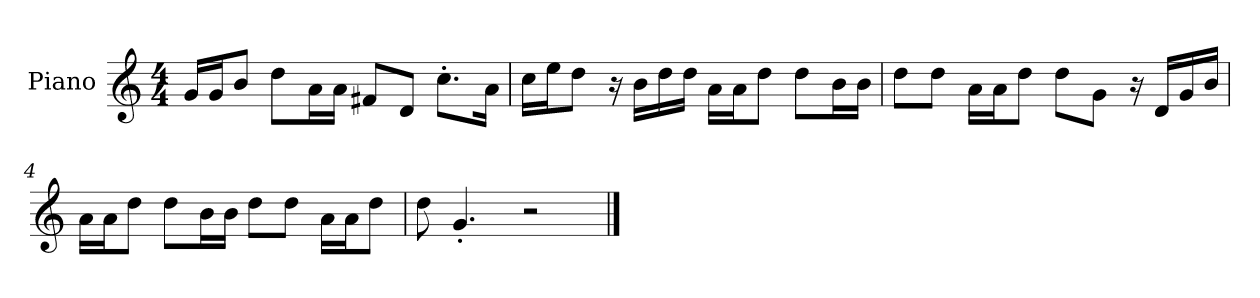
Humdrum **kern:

**kern
*part1
*staff1
*I"Piano
*I'P-no
*clefG2
*k[]
*M4/4
*MM90
=1
16g/LL
16g/J
8b/J
8dd\L
16a\L
16a\JJ
8f#X/L
8d/J
8.cc'\L
16a\Jk
=2
16cc\LL
16ee\J
8dd\J
16r
16b\LL
16dd\
16dd\JJ
16a\LL
16a\J
8dd\J
8dd\L
16b\L
16b\JJ
=3
8dd\L
8dd\J
16a\LL
16a\J
8dd\J
8dd\L
8g\J
16r
16d/LL
16g/
16b/JJ
!!LO:LB:g=z
=4
16a\LL
16a\J
8dd\J
8dd\L
16b\L
16b\JJ
8dd\L
8dd\J
16a\LL
16a\J
8dd\J
=5
8dd\
4.g'/
2r
==
*-
